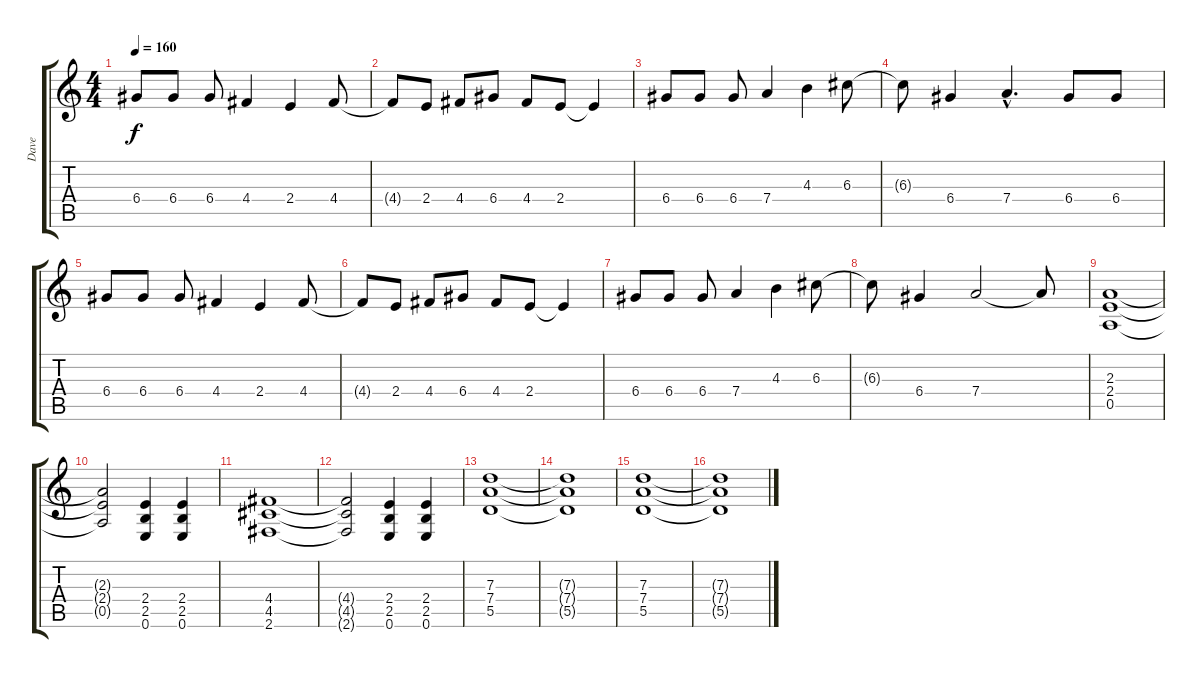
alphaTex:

\track ("Dave" "Dave") {instrument overdrivenguitar}
\staff {score tabs}
\tuning (E4 B3 G3 D3 A2 E2) {hide}
\ts (4 4)
\tempo 160
\clef g2
\ks c
6.4.8{dy f volume 16} 6.4.8 6.4.8 4.4.4 2.4.4 4.4.8 |
4.4{t}.8 2.4.8 4.4.8 6.4.8 4.4.8 2.4.8 2.4{t}.4 |
6.4.8 6.4.8 6.4.8 7.4.4 4.3.4 6.3.8 |
6.3{t}.8 6.4.4 7.4{hac}.4{d} 6.4.8 6.4.8 |
6.4.8 6.4.8 6.4.8 4.4.4 2.4.4 4.4.8 |
4.4{t}.8 2.4.8 4.4.8 6.4.8 4.4.8 2.4.8 2.4{t}.4 |
6.4.8 6.4.8 6.4.8 7.4.4 4.3.4 6.3.8 |
6.3{t}.8 6.4.4 7.4.2 7.4{t}.8 |
(2.3 2.4 0.5).1 |
(2.3{t} 2.4{t} 0.5{t}).2 (2.4 2.5 0.6).4 (2.4 2.5 0.6).4 |
(4.4 4.5 2.6).1 |
(4.4{t} 4.5{t} 2.6{t}).2 (2.4 2.5 0.6).4 (2.4 2.5 0.6).4 |
(7.3 7.4 5.5).1 |
(7.3{t} 7.4{t} 5.5{t}).1 |
(7.3 7.4 5.5).1 |
(7.3{t} 7.4{t} 5.5{t}).1
